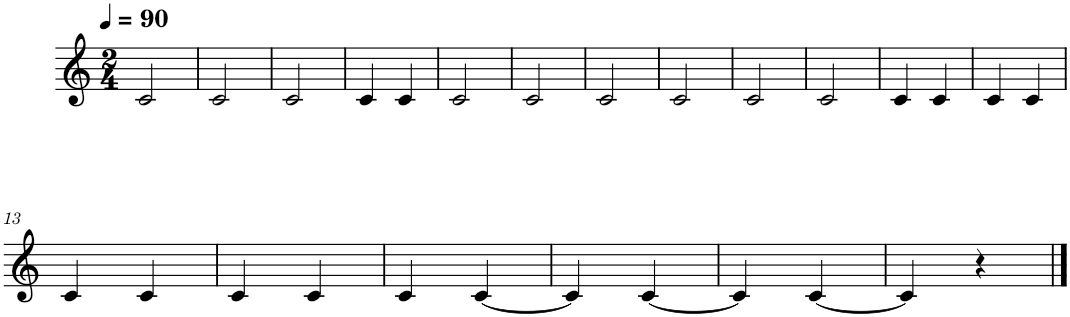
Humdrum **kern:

**kern
*part1
*staff1
*I"Piano
*I'Pno.
*clefG2
*k[]
*M2/4
*MM90
=1
2c/
=2
2c/
=3
2c/
=4
4c/
4c/
=5
2c/
=6
2c/
=7
2c/
=8
2c/
=9
2c/
=10
2c/
=11
4c/
4c/
=12
4c/
4c/
!!LO:LB:g=z
=13
4c/
4c/
=14
4c/
4c/
=15
4c/
[4c/
=16
4c/]
[4c/
=17
4c/]
[4c/
=18
4c/]
4r
==
*-
